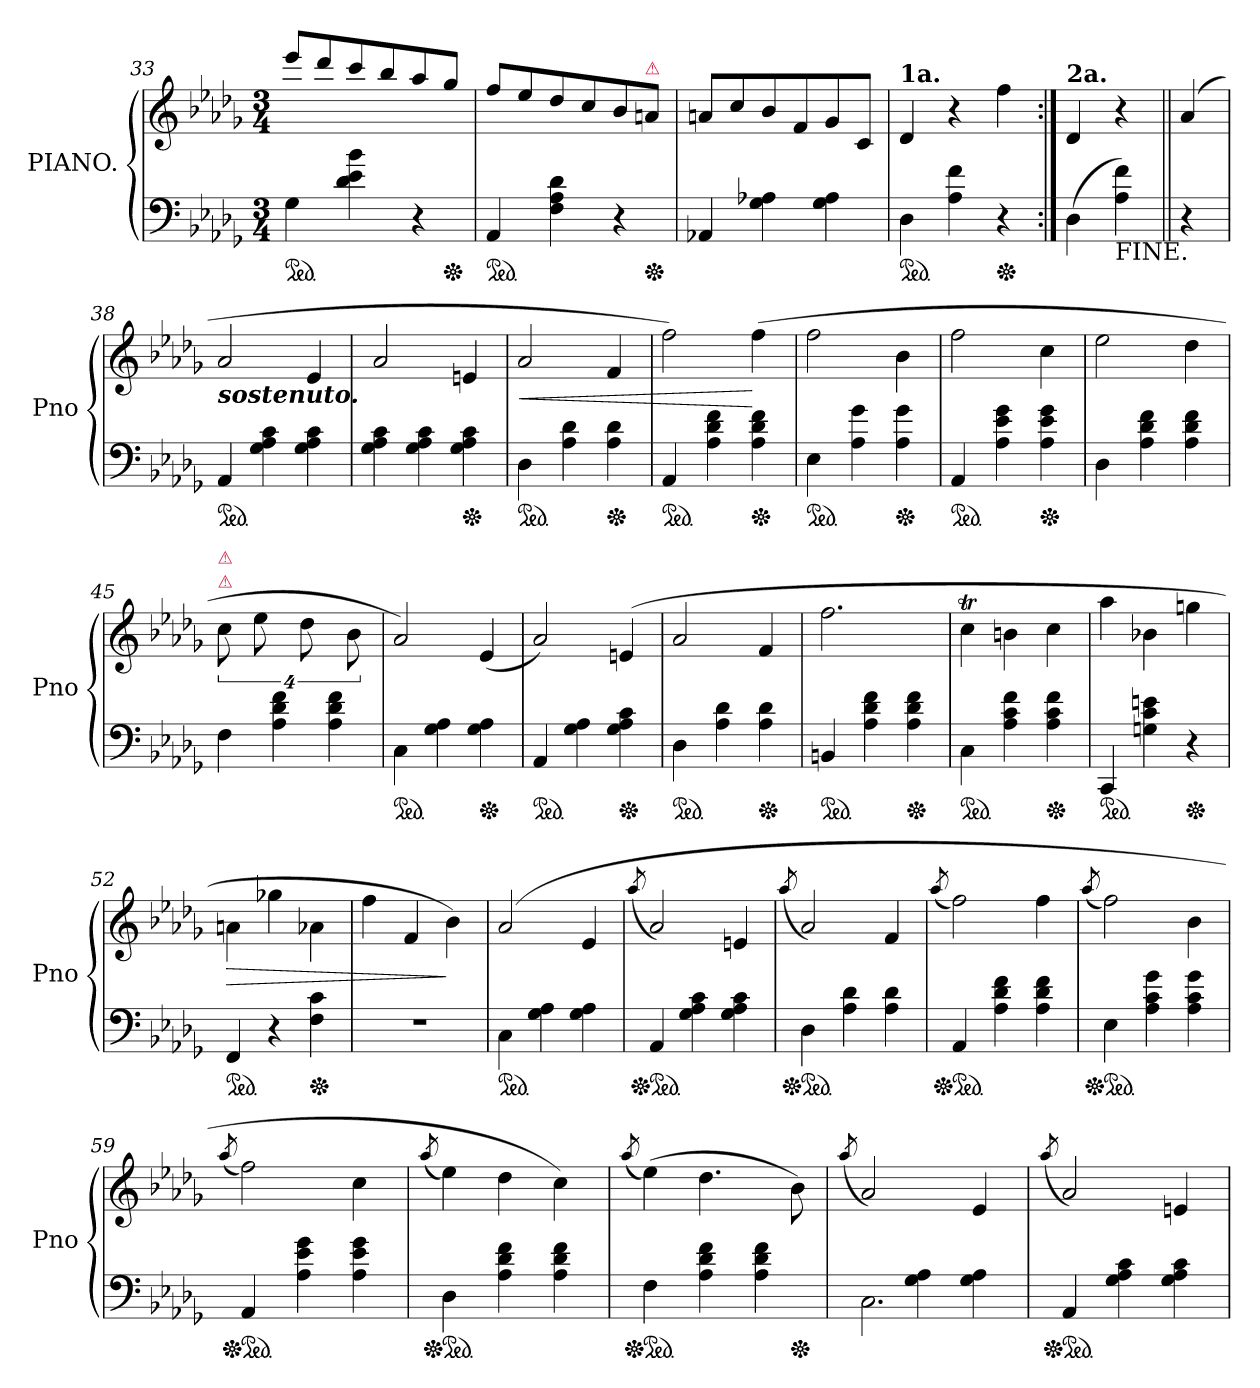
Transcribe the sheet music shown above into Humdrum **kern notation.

**kern	**kern	**dynam
*part1	*part1	*part1
*staff2	*staff1	*staff1/2
*I"PIANO.	*	*
*I'Pno	*	*
*clefF4	*clefG2	*
*k[b-e-a-d-g-]	*k[b-e-a-d-g-]	*
*D-:	*D-:	*
*M3/4	*M3/4	*
*ped	*	*
=33	=33	=33
4G-	8eee-/L	.
.	8ddd-	.
4d-\ 4e-\ 4b-\	8ccc	.
.	8bb-	.
4r	8aa-	.
*Xped	*	*
.	8gg-J	.
=34	=34	=34
*ped	*	*
4AA-	8ff/L	.
.	8ee-	.
4F 4A- 4d-	8dd-	.
.	8cc	.
4r	8b-	.
!	!LO:TX:a:color=crimson:t=⚠	!
*Xped	*	*
.	8anJ	.
=35	=35	=35
4AA-X	8anL	.
.	8cc	.
4G- 4A-X	8b-	.
.	8f	.
4G- 4A-	8g-	.
.	8cJ	.
=36	=36	=36
!	!LO:TX:a:B:t=1a.	!
*ped	*	*
4D-	4d-	.
4A- 4f	4r	.
*Xped	*	*
4r	4ff	.
=37:|!	=37:|!	=37:|!
!	!LO:TX:a:B:t=2a.	!
(>4D-	4d-	.
!LO:TX:b:t=FINE.	!	!
4A- 4f)	4r	.
=||	=||	=||
4r	(>4a-	.
=38	=38	=38
!	!LO:TX:b:Bi:t=sostenuto.	!
*ped	*	*
4AA-	2a-	.
4G- 4A- 4c	.	.
4G- 4A- 4c	4e-	.
=39	=39	=39
4G- 4A- 4c	2a-	.
4G- 4A- 4c	.	.
*Xped	*	*
4G- 4A- 4c	4en	.
=40	=40	=40
*ped	*	*
4D-	2a-	<
4A- 4d-	.	.
*Xped	*	*
4A- 4d-	4f	.
=41	=41	=41
*ped	*	*
4AA-	2ff)	.
4A- 4d- 4f	.	.
*Xped	*	*
4A- 4d- 4f	(>4ff	[
=42	=42	=42
*ped	*	*
4E-	2ff	.
4A- 4g-	.	.
*Xped	*	*
4A- 4g-	4b-	.
=43	=43	=43
*ped	*	*
4AA-	2ff	.
4A- 4e- 4g-	.	.
*Xped	*	*
4A- 4e- 4g-	4cc	.
=44	=44	=44
4D-	2ee-	.
4A- 4d- 4f	.	.
4A- 4d- 4f	4dd-	.
=45	=45	=45
!	!LO:TX:a:color=crimson:t=⚠	!
!	!LO:TX:a:color=crimson:t=⚠	!
4F	16%3cc	.
.	16%3ee-	.
4A- 4d- 4f	.	.
.	16%3dd-	.
4A- 4d- 4f	.	.
.	16%3b-	.
=46	=46	=46
*ped	*	*
4C\	2a-)	.
4G- 4A-	.	.
*Xped	*	*
4G- 4A-	(<4e-	.
=47	=47	=47
*ped	*	*
4AA-	2a-)	.
4G- 4A-	.	.
*Xped	*	*
4G- 4A- 4c	(>4en	.
=48	=48	=48
*ped	*	*
4D-	2a-	.
4A- 4d-	.	.
*Xped	*	*
4A- 4d-	4f	.
=49	=49	=49
*ped	*	*
4BBn	2.ff	.
4A- 4d- 4f	.	.
*Xped	*	*
4A- 4d- 4f	.	.
=50	=50	=50
*ped	*	*
4C\	4cct	.
4A- 4c 4f	4bn	.
*Xped	*	*
4A- 4c 4f	4cc	.
=51	=51	=51
*ped	*	*
4CC	4aa-	.
4Gn 4c 4en	4b-X	.
*Xped	*	*
4r	4ggn	.
=52	=52	=52
*ped	*	*
4FF	4an\	>
4r	4gg-X	.
*Xped	*	*
4F 4c	4a-X\	.
=53	=53	=53
2.r	4ff	.
.	4f	.
.	4b-)	]
=54	=54	=54
*ped	*	*
4C\	(>2a-	.
4G- 4A-	.	.
4G- 4A-	4e-	.
=55	=55	=55
.	(<8qaa-/	.
*Xped	*	*
*ped	*	*
4AA-	2a-)	.
4G- 4A- 4c	.	.
4G- 4A- 4c	4en	.
=56	=56	=56
.	(<8qaa-/	.
*Xped	*	*
*ped	*	*
4D-	2a-)	.
4A- 4d-	.	.
4A- 4d-	4f	.
=57	=57	=57
.	(<8qaa-/	.
*Xped	*	*
*ped	*	*
4AA-	2ff)	.
4A- 4d- 4f	.	.
4A- 4d- 4f	4ff	.
=58	=58	=58
.	(<8qaa-/	.
*Xped	*	*
*ped	*	*
4E-	2ff)	.
4A- 4c 4g-	.	.
4A- 4c 4g-	4b-	.
=59	=59	=59
.	(<8qaa-/	.
*Xped	*	*
*ped	*	*
4AA-	2ff)	.
4A- 4e- 4g-	.	.
4A- 4e- 4g-	4cc	.
=60	=60	=60
.	(<8qaa-/	.
*Xped	*	*
*ped	*	*
4D-	4ee-)	.
4A- 4d- 4f	4dd-	.
4A- 4d- 4f	4cc)	.
=61	=61	=61
.	(<8qaa-/	.
*Xped	*	*
*ped	*	*
4F	(>4ee-)	.
4A- 4d- 4f	4.dd-	.
4A- 4d- 4f	.	.
*Xped	*	*
.	8b-)	.
=62	=62	=62
.	(<8qaa-/	.
*^	*	*
4rcyy	2.C	2a-)	.
4G-\ 4A-\	.	.	.
4G-\ 4A-\	.	4e-	.
*v	*v	*	*
=63	=63	=63
.	(<8qaa-/	.
*Xped	*	*
*ped	*	*
4AA-	2a-)	.
4G- 4A- 4c	.	.
4G- 4A- 4c	4en	.
=	=	=
*-	*-	*-
